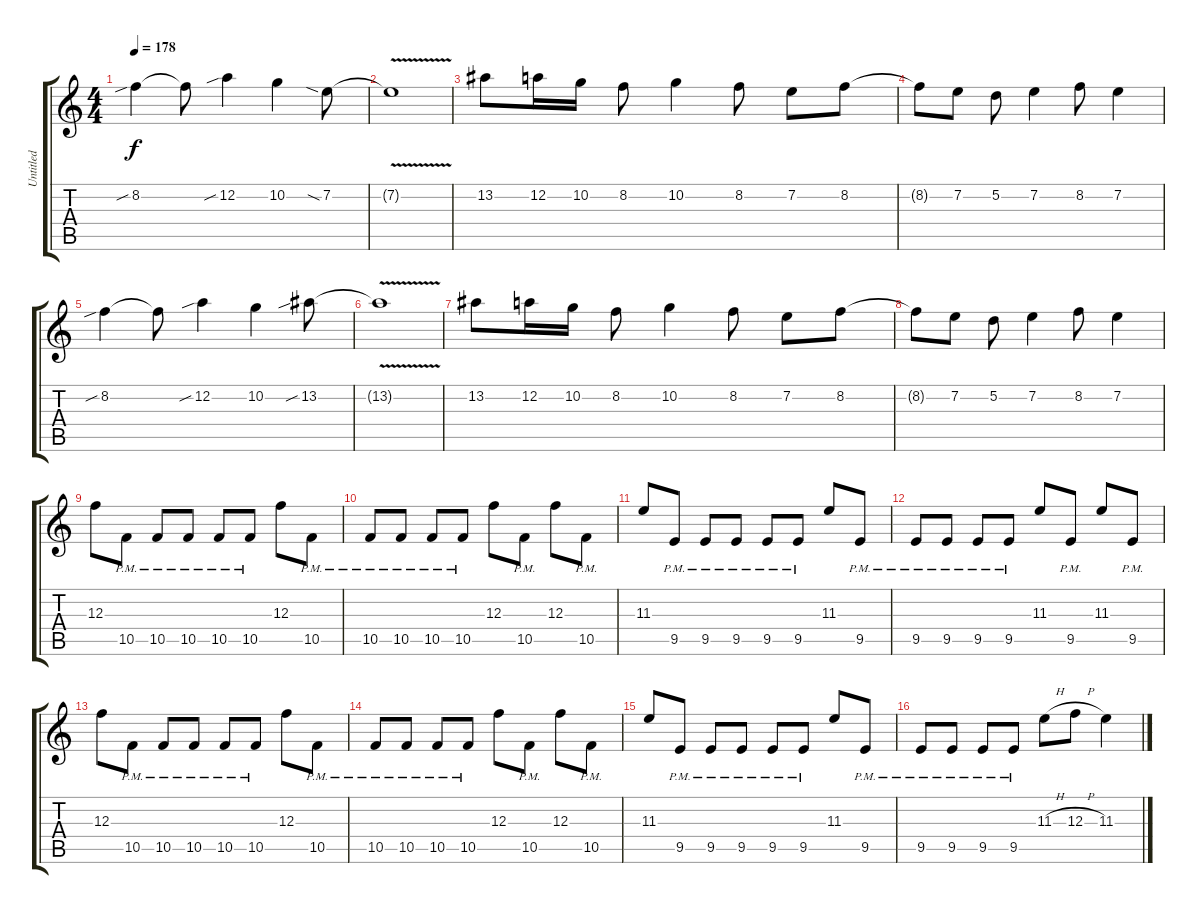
\track ("Untitled" "Untitled") {instrument distortionguitar}
\staff {score tabs}
\tuning (D4 A3 F3 C3 G2 C2) {hide}
\ts (4 4)
\tempo 178
\clef g2
\ks c
8.2{sib}.4{dy f} 8.2{t}.8 12.2{sib}.4 10.2.4 7.2{sia}.8 |
7.2{v t}.1 |
13.2.8 12.2.16 10.2.16 8.2.8 10.2.4 8.2.8 7.2.8 8.2.8 |
8.2{t}.8 7.2.8 5.2.8 7.2.4 8.2.8 7.2.4 |
8.2{sib}.4 8.2{t}.8 12.2{sib}.4 10.2.4 13.2{sib}.8 |
13.2{v t}.1 |
13.2.8 12.2.16 10.2.16 8.2.8 10.2.4 8.2.8 7.2.8 8.2.8 |
8.2{t}.8 7.2.8 5.2.8 7.2.4 8.2.8 7.2.4 |
12.3.8 10.5{pm}.8 10.5{pm}.8 10.5{pm}.8 10.5{pm}.8 10.5{pm}.8 12.3.8 10.5{pm}.8 |
10.5{pm}.8 10.5{pm}.8 10.5{pm}.8 10.5{pm}.8 12.3.8 10.5{pm}.8 12.3.8 10.5{pm}.8 |
11.3.8 9.5{pm}.8 9.5{pm}.8 9.5{pm}.8 9.5{pm}.8 9.5{pm}.8 11.3.8 9.5{pm}.8 |
9.5{pm}.8 9.5{pm}.8 9.5{pm}.8 9.5{pm}.8 11.3.8 9.5{pm}.8 11.3.8 9.5{pm}.8 |
12.3.8 10.5{pm}.8 10.5{pm}.8 10.5{pm}.8 10.5{pm}.8 10.5{pm}.8 12.3.8 10.5{pm}.8 |
10.5{pm}.8 10.5{pm}.8 10.5{pm}.8 10.5{pm}.8 12.3.8 10.5{pm}.8 12.3.8 10.5{pm}.8 |
11.3.8 9.5{pm}.8 9.5{pm}.8 9.5{pm}.8 9.5{pm}.8 9.5{pm}.8 11.3.8 9.5{pm}.8 |
9.5{pm}.8 9.5{pm}.8 9.5{pm}.8 9.5{pm}.8 11.3{h}.8 12.3{h}.8 11.3.4
